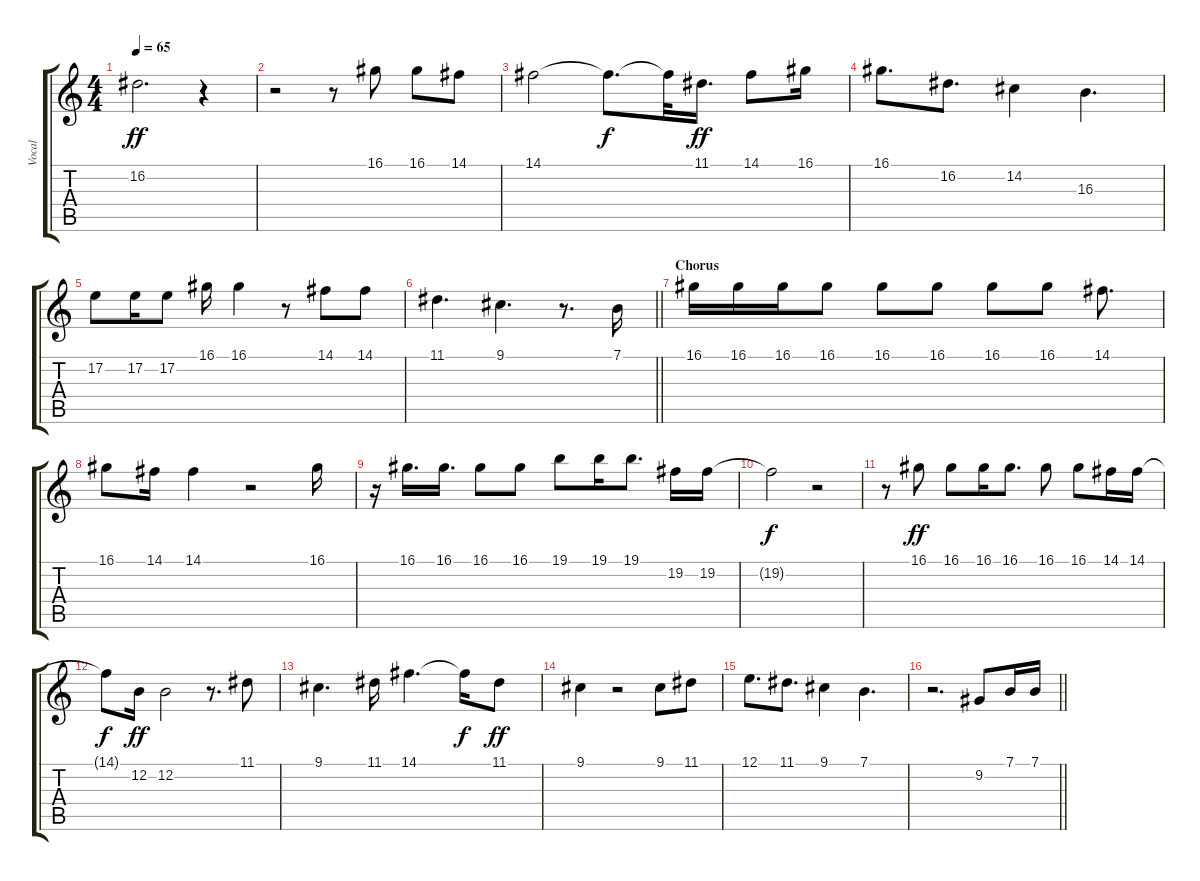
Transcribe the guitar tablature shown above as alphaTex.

\track ("Vocal" "Vocal") {instrument flute}
\staff {score tabs}
\tuning (E4 B3 G3 D3 A2 E2) {hide}
\ts (4 4)
\tempo 65
\clef g2
\ks c
16.2.2{d dy ff} r.4 |
r.2 r.8 16.1.8 16.1.8 14.1.8 |
14.1.2 14.1{t}.8{d dy f} 14.1{t}.32 11.1.16{d dy ff} 14.1.8 16.1.16 |
16.1.8{d} 16.2.8{d} 14.2.4 16.3.4{d} |
17.2.8 17.2.16 17.2.8 16.1.16 16.1.4 r.8 14.1.8 14.1.8 |
\barLineRight lightlight
11.1.4{d} 9.1.4{d} r.8{d} 7.1.16 |
\section ("" "Chorus")
16.1.16 16.1.16 16.1.16 16.1.8 16.1.8 16.1.8 16.1.8 16.1.8 14.1.8{d} |
16.1.8 14.1.16 14.1.4 r.2 16.1.16 |
r.16 16.1.16{d} 16.1.16{d} 16.1.8 16.1.8 19.1.8 19.1.16 19.1.8{d} 19.2.16 19.2.16 |
19.2{t}.2{dy f} r.2 |
r.8 16.1.8{dy ff} 16.1.8 16.1.16 16.1.8{d} 16.1.8 16.1.8 14.1.16 14.1.16 |
14.1{t}.8{dy f} 12.2.16{dy ff} 12.2.2 r.8{d} 11.1.8 |
9.1.4{d} 11.1.16 14.1.4{d} 14.1{t}.16{dy f} 11.1.8{dy ff} |
9.1.4 r.2 9.1.8 11.1.8 |
12.1.8{d} 11.1.8{d} 9.1.4 7.1.4{d} |
\barLineRight lightlight
r.2{d} 9.2.8 7.1.16 7.1.16
